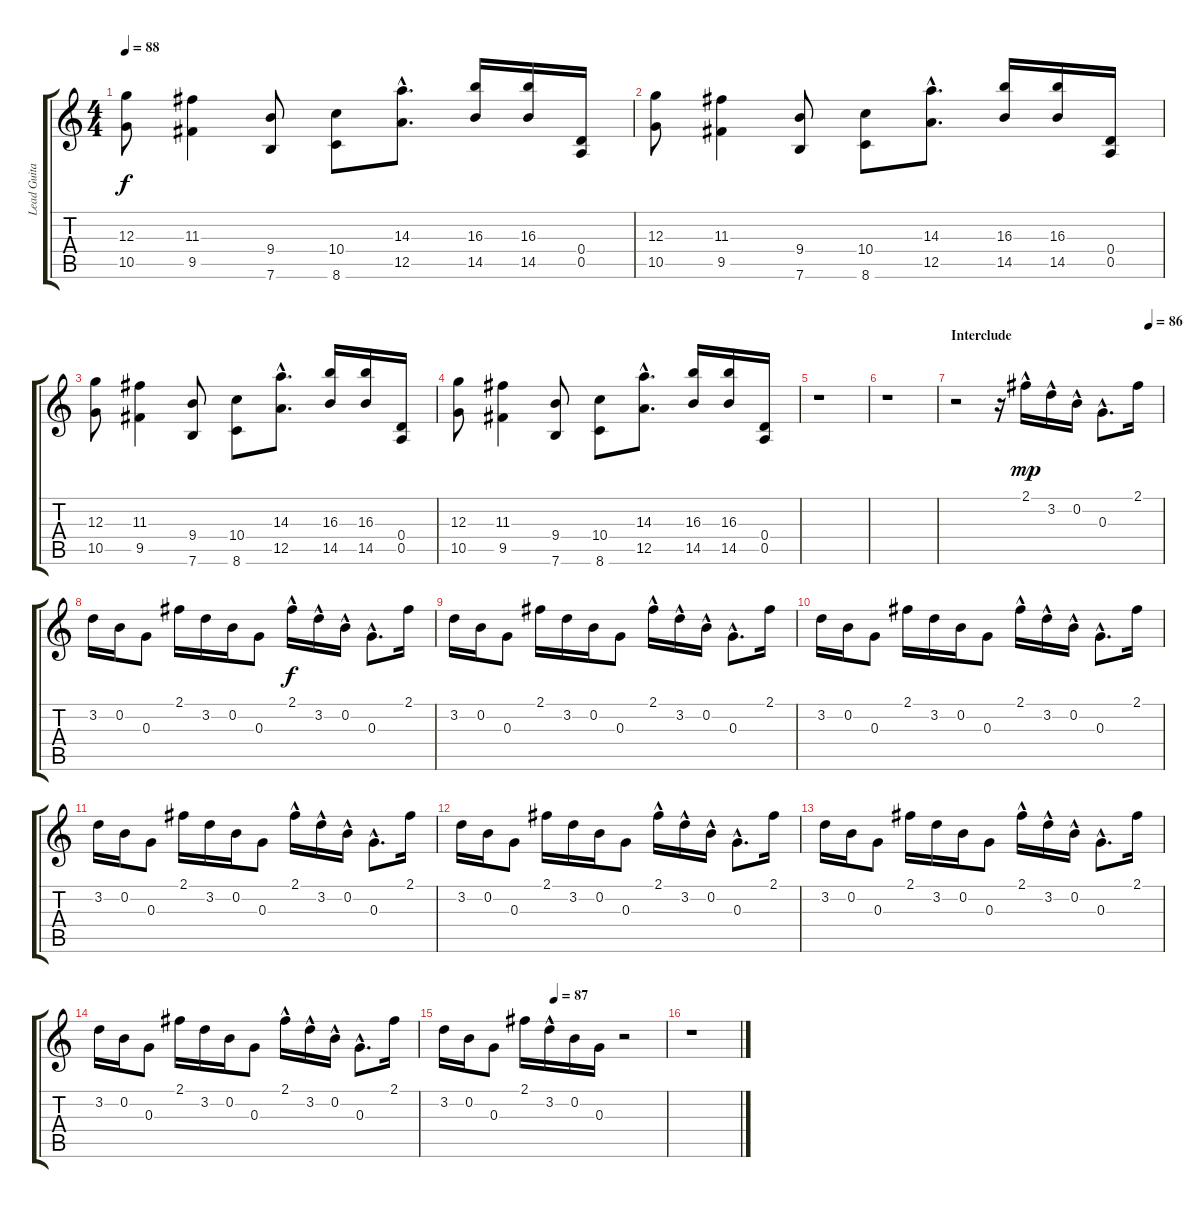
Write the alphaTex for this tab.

\track ("Lead Guitar" "Lead Guita") {instrument electricguitarclean}
\staff {score tabs}
\tuning (E4 B3 G3 D3 A2 E2) {hide}
\ts (4 4)
\tempo 88
\clef g2
\ks c
(12.3 10.5).8{dy f} (11.3 9.5).4 (9.4 7.6).8 (10.4 8.6).8 (14.3{hac} 12.5{hac}).8{d} (16.3 14.5).16 (16.3 14.5).16 (0.4 0.5).16 |
(12.3 10.5).8 (11.3 9.5).4 (9.4 7.6).8 (10.4 8.6).8 (14.3{hac} 12.5{hac}).8{d} (16.3 14.5).16 (16.3 14.5).16 (0.4 0.5).16 |
(12.3 10.5).8 (11.3 9.5).4 (9.4 7.6).8 (10.4 8.6).8 (14.3{hac} 12.5{hac}).8{d} (16.3 14.5).16 (16.3 14.5).16 (0.4 0.5).16 |
(12.3 10.5).8 (11.3 9.5).4 (9.4 7.6).8 (10.4 8.6).8 (14.3{hac} 12.5{hac}).8{d} (16.3 14.5).16 (16.3 14.5).16 (0.4 0.5).16 |
r.1 |
r.1 |
\section ("" "Interclude")
\tempo (86 0.9375)
r.2 r.16 2.1{hac}.16{dy mp} 3.2{hac}.16 0.2{hac}.16 0.3{hac}.8{d} 2.1.16 |
3.2.16 0.2.16 0.3.8 2.1.16 3.2.16 0.2.16 0.3.8 2.1{hac}.16{dy f} 3.2{hac}.16 0.2{hac}.16 0.3{hac}.8{d} 2.1.16 |
3.2.16 0.2.16 0.3.8 2.1.16 3.2.16 0.2.16 0.3.8 2.1{hac}.16 3.2{hac}.16 0.2{hac}.16 0.3{hac}.8{d} 2.1.16 |
3.2.16 0.2.16 0.3.8 2.1.16 3.2.16 0.2.16 0.3.8 2.1{hac}.16 3.2{hac}.16 0.2{hac}.16 0.3{hac}.8{d} 2.1.16 |
3.2.16 0.2.16 0.3.8 2.1.16 3.2.16 0.2.16 0.3.8 2.1{hac}.16 3.2{hac}.16 0.2{hac}.16 0.3{hac}.8{d} 2.1.16 |
3.2.16 0.2.16 0.3.8 2.1.16 3.2.16 0.2.16 0.3.8 2.1{hac}.16 3.2{hac}.16 0.2{hac}.16 0.3{hac}.8{d} 2.1.16 |
3.2.16 0.2.16 0.3.8 2.1.16 3.2.16 0.2.16 0.3.8 2.1{hac}.16 3.2{hac}.16 0.2{hac}.16 0.3{hac}.8{d} 2.1.16 |
3.2.16 0.2.16 0.3.8 2.1.16 3.2.16 0.2.16 0.3.8 2.1{hac}.16 3.2{hac}.16 0.2{hac}.16 0.3{hac}.8{d} 2.1.16 |
\tempo (87 0.5)
3.2.16 0.2.16 0.3.8 2.1.16 3.2{hac}.16 0.2.16 0.3.16 r.2 |
r.1
